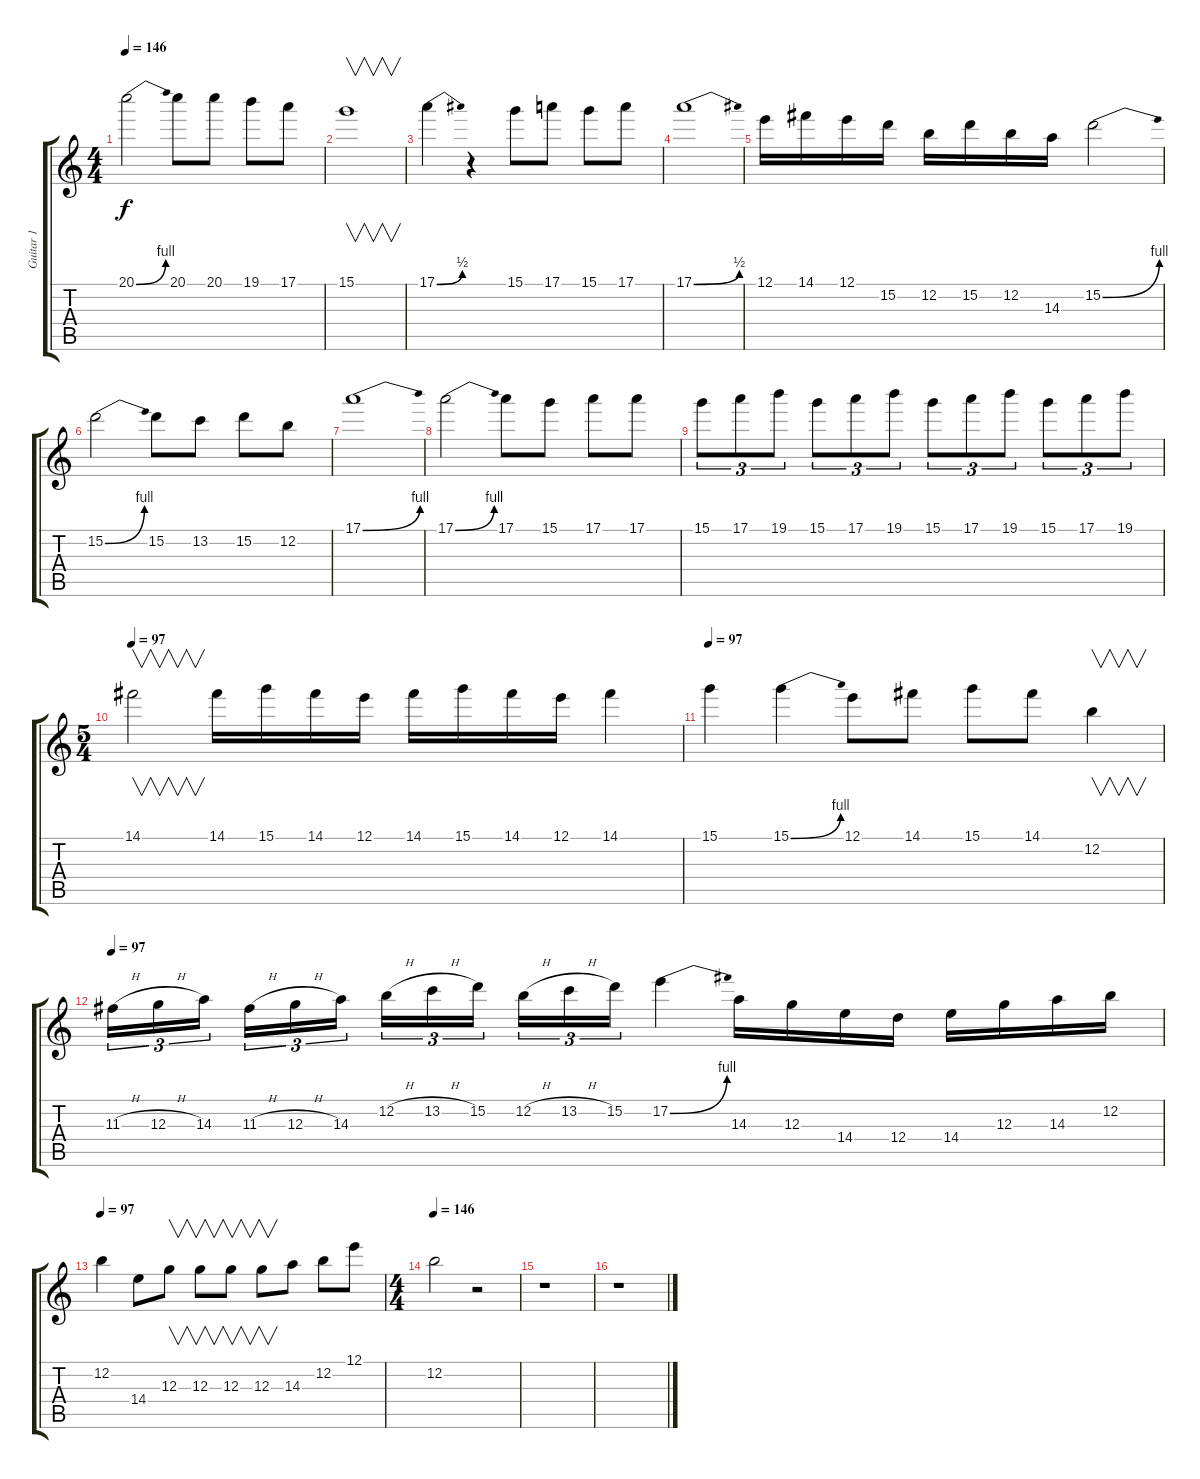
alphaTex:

\track ("Guitar 1" "Guitar 1") {instrument overdrivenguitar}
\staff {score tabs}
\tuning (E4 B3 G3 D3 A2 E2) {hide}
\ts (4 4)
\tempo 146
\clef g2
\ks c
20.1{be (bend 0 0 60 4)}.2{dy f} 20.1.8 20.1.8 19.1.8 17.1.8 |
15.1.1{v} |
17.1{be (bend 0 0 60 2)}.4 r.4 15.1.8 17.1.8 15.1.8 17.1.8 |
17.1{be (bend 0 0 60 2)}.1 |
12.1.16 14.1.16 12.1.16 15.2.16 12.2.16 15.2.16 12.2.16 14.3.16 15.2{be (bend 0 0 60 4)}.2 |
15.2{be (bend 0 0 60 4)}.2 15.2.8 13.2.8 15.2.8 12.2.8 |
17.1{be (bend 0 0 60 4)}.1 |
17.1{be (bend 0 0 60 4)}.2 17.1.8 15.1.8 17.1.8 17.1.8 |
15.1.8{tu (3 2)} 17.1.8{tu (3 2)} 19.1.8{tu (3 2)} 15.1.8{tu (3 2)} 17.1.8{tu (3 2)} 19.1.8{tu (3 2)} 15.1.8{tu (3 2)} 17.1.8{tu (3 2)} 19.1.8{tu (3 2)} 15.1.8{tu (3 2)} 17.1.8{tu (3 2)} 19.1.8{tu (3 2)} |
\ts (5 4)
\tempo 97
14.1.2{v} 14.1.16 15.1.16 14.1.16 12.1.16 14.1.16 15.1.16 14.1.16 12.1.16 14.1.4 |
\tempo 97
15.1.4 15.1{be (bend 0 0 60 4)}.4 12.1.8 14.1.8 15.1.8 14.1.8 12.2.4{v} |
\tempo 97
11.3{h}.16{tu (3 2)} 12.3{h}.16{tu (3 2)} 14.3.16{tu (3 2)} 11.3{h}.16{tu (3 2)} 12.3{h}.16{tu (3 2)} 14.3.16{tu (3 2)} 12.2{h}.16{tu (3 2)} 13.2{h}.16{tu (3 2)} 15.2.16{tu (3 2)} 12.2{h}.16{tu (3 2)} 13.2{h}.16{tu (3 2)} 15.2.16{tu (3 2)} 17.2{be (bend 0 0 60 4)}.4 14.3.16 12.3.16 14.4.16 12.4.16 14.4.16 12.3.16 14.3.16 12.2.16 |
\tempo 97
12.2.4 14.4.8 12.3.8{v} 12.3.8{v} 12.3.8{v} 12.3.8{v} 14.3.8 12.2.8 12.1.8 |
\ts (4 4)
\tempo 146
12.2.2 r.2 |
r.1 |
r.1
